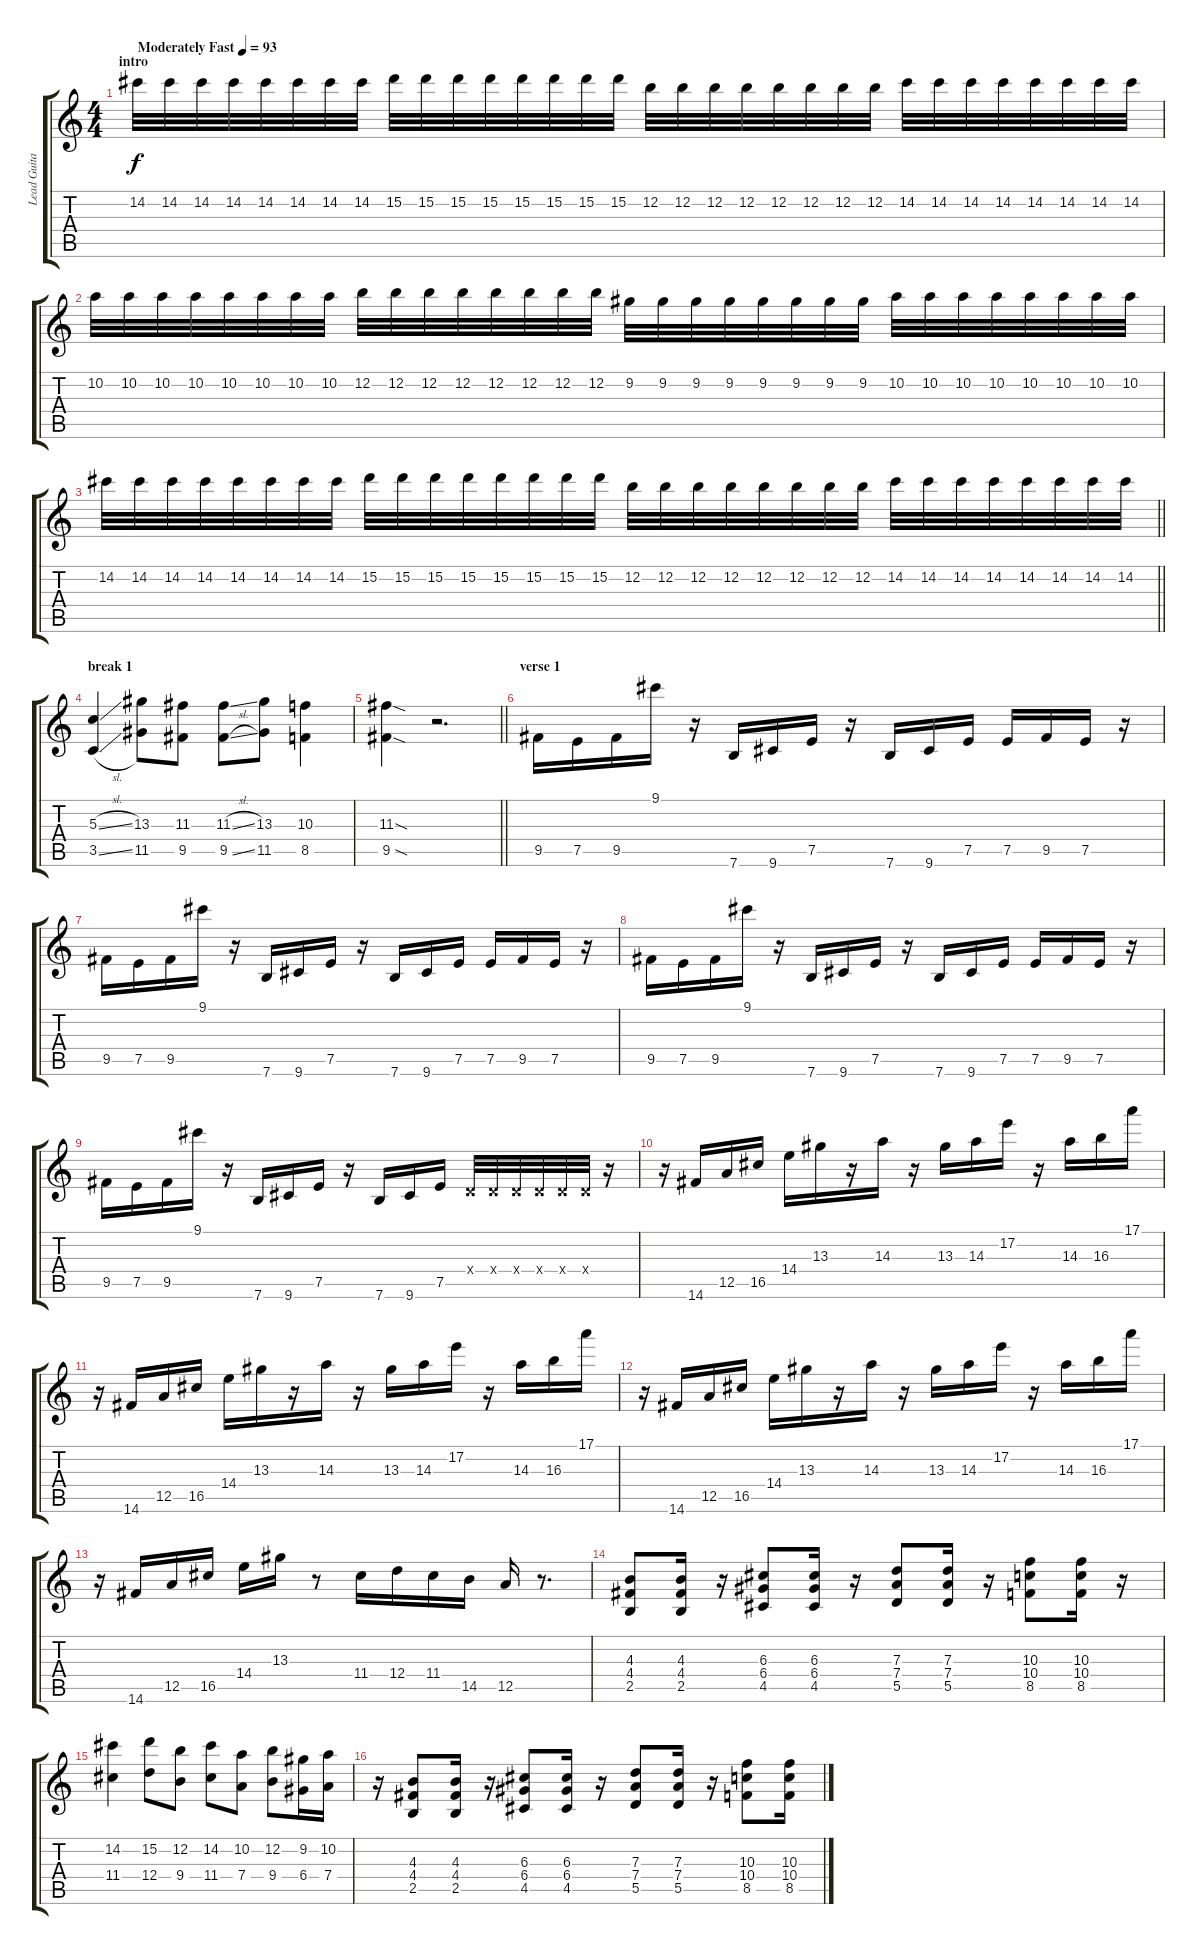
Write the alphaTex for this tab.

\track ("Lead Guitar" "Lead Guita") {instrument acousticguitarsteel}
\staff {score tabs}
\tuning (E4 B3 G3 D3 A2 E2) {hide}
\ts (4 4)
\section ("" "intro")
\tempo (93 "Moderately Fast")
\clef g2
\ks c
14.2.32{dy f instrument acousticguitarsteel} 14.2.32 14.2.32 14.2.32 14.2.32 14.2.32 14.2.32 14.2.32 15.2.32 15.2.32 15.2.32 15.2.32 15.2.32 15.2.32 15.2.32 15.2.32 12.2.32 12.2.32 12.2.32 12.2.32 12.2.32 12.2.32 12.2.32 12.2.32 14.2.32 14.2.32 14.2.32 14.2.32 14.2.32 14.2.32 14.2.32 14.2.32 |
10.2.32 10.2.32 10.2.32 10.2.32 10.2.32 10.2.32 10.2.32 10.2.32 12.2.32 12.2.32 12.2.32 12.2.32 12.2.32 12.2.32 12.2.32 12.2.32 9.2.32 9.2.32 9.2.32 9.2.32 9.2.32 9.2.32 9.2.32 9.2.32 10.2.32 10.2.32 10.2.32 10.2.32 10.2.32 10.2.32 10.2.32 10.2.32 |
\barLineRight lightlight
14.2.32 14.2.32 14.2.32 14.2.32 14.2.32 14.2.32 14.2.32 14.2.32 15.2.32 15.2.32 15.2.32 15.2.32 15.2.32 15.2.32 15.2.32 15.2.32 12.2.32 12.2.32 12.2.32 12.2.32 12.2.32 12.2.32 12.2.32 12.2.32 14.2.32 14.2.32 14.2.32 14.2.32 14.2.32 14.2.32 14.2.32 14.2.32 |
\section ("" "break 1")
(5.3{sl} 3.5{sl}).4 (13.3 11.5).8 (11.3 9.5).8 (11.3{sl} 9.5{sl}).8 (13.3 11.5).8 (10.3 8.5).4 |
\barLineRight lightlight
(11.3{sod} 9.5{sod}).4 r.2{d} |
\section ("" "verse 1")
9.5.16 7.5.16 9.5.16 9.1.16 r.16 7.6.16 9.6.16 7.5.16 r.16 7.6.16 9.6.16 7.5.16 7.5.16 9.5.16 7.5.16 r.16 |
9.5.16 7.5.16 9.5.16 9.1.16 r.16 7.6.16 9.6.16 7.5.16 r.16 7.6.16 9.6.16 7.5.16 7.5.16 9.5.16 7.5.16 r.16 |
9.5.16 7.5.16 9.5.16 9.1.16 r.16 7.6.16 9.6.16 7.5.16 r.16 7.6.16 9.6.16 7.5.16 7.5.16 9.5.16 7.5.16 r.16 |
9.5.16 7.5.16 9.5.16 9.1.16 r.16 7.6.16 9.6.16 7.5.16 r.16 7.6.16 9.6.16 7.5.16 0.4{x}.32 0.4{x}.32 0.4{x}.32 0.4{x}.32 0.4{x}.32 0.4{x}.32 r.16 |
r.16 14.6.16 12.5.16 16.5.16 14.4.16 13.3.16 r.16 14.3.16 r.16 13.3.16 14.3.16 17.2.16 r.16 14.3.16 16.3.16 17.1.16 |
r.16 14.6.16 12.5.16 16.5.16 14.4.16 13.3.16 r.16 14.3.16 r.16 13.3.16 14.3.16 17.2.16 r.16 14.3.16 16.3.16 17.1.16 |
r.16 14.6.16 12.5.16 16.5.16 14.4.16 13.3.16 r.16 14.3.16 r.16 13.3.16 14.3.16 17.2.16 r.16 14.3.16 16.3.16 17.1.16 |
r.16 14.6.16 12.5.16 16.5.16 14.4.16 13.3.16 r.8 11.4.16 12.4.16 11.4.16 14.5.16 12.5.16 r.8{d} |
(4.3 4.4 2.5).8 (4.3 4.4 2.5).16 r.16 (6.3 6.4 4.5).8 (6.3 6.4 4.5).16 r.16 (7.3 7.4 5.5).8 (7.3 7.4 5.5).16 r.16 (10.3 10.4 8.5).8 (10.3 10.4 8.5).16 r.16 |
(14.2 11.4).4 (15.2 12.4).8 (12.2 9.4).8 (14.2 11.4).8 (10.2 7.4).8 (12.2 9.4).8 (9.2 6.4).16 (10.2 7.4).16 |
r.16 (4.3 4.4 2.5).8 (4.3 4.4 2.5).16 r.16 (6.3 6.4 4.5).8 (6.3 6.4 4.5).16 r.16 (7.3 7.4 5.5).8 (7.3 7.4 5.5).16 r.16 (10.3 10.4 8.5).8 (10.3 10.4 8.5).16
